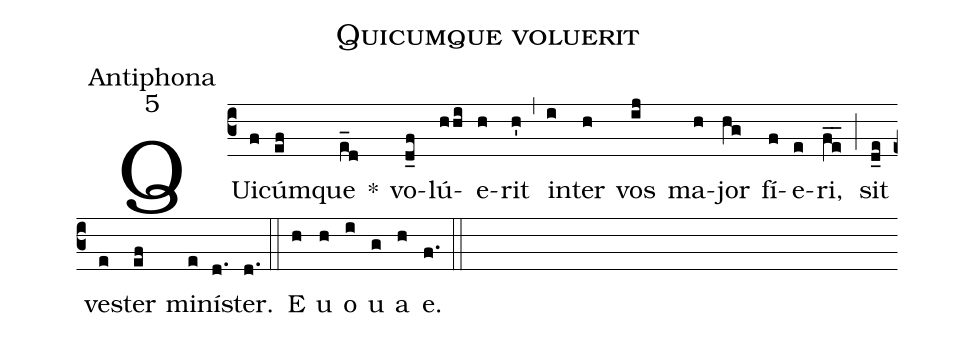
name:Quicumque voluerit;
office-part:Antiphona;
mode:5;
%%
(c3) QUi(f)cúm(ef)que(e_d) *() vo(d_f)lú(hhi)e(h)rit(h') (,) in(i)ter(h) vos(ij) ma(h)jor(hg) fí(f)e(e)ri,(fe__) (;) sit(d_e) ve(e)ster(ef) mi(e)ní(d.)ster.(d.) (::) E(h) u(h) o(i) u(g) a(h) e.(f.) (::)
